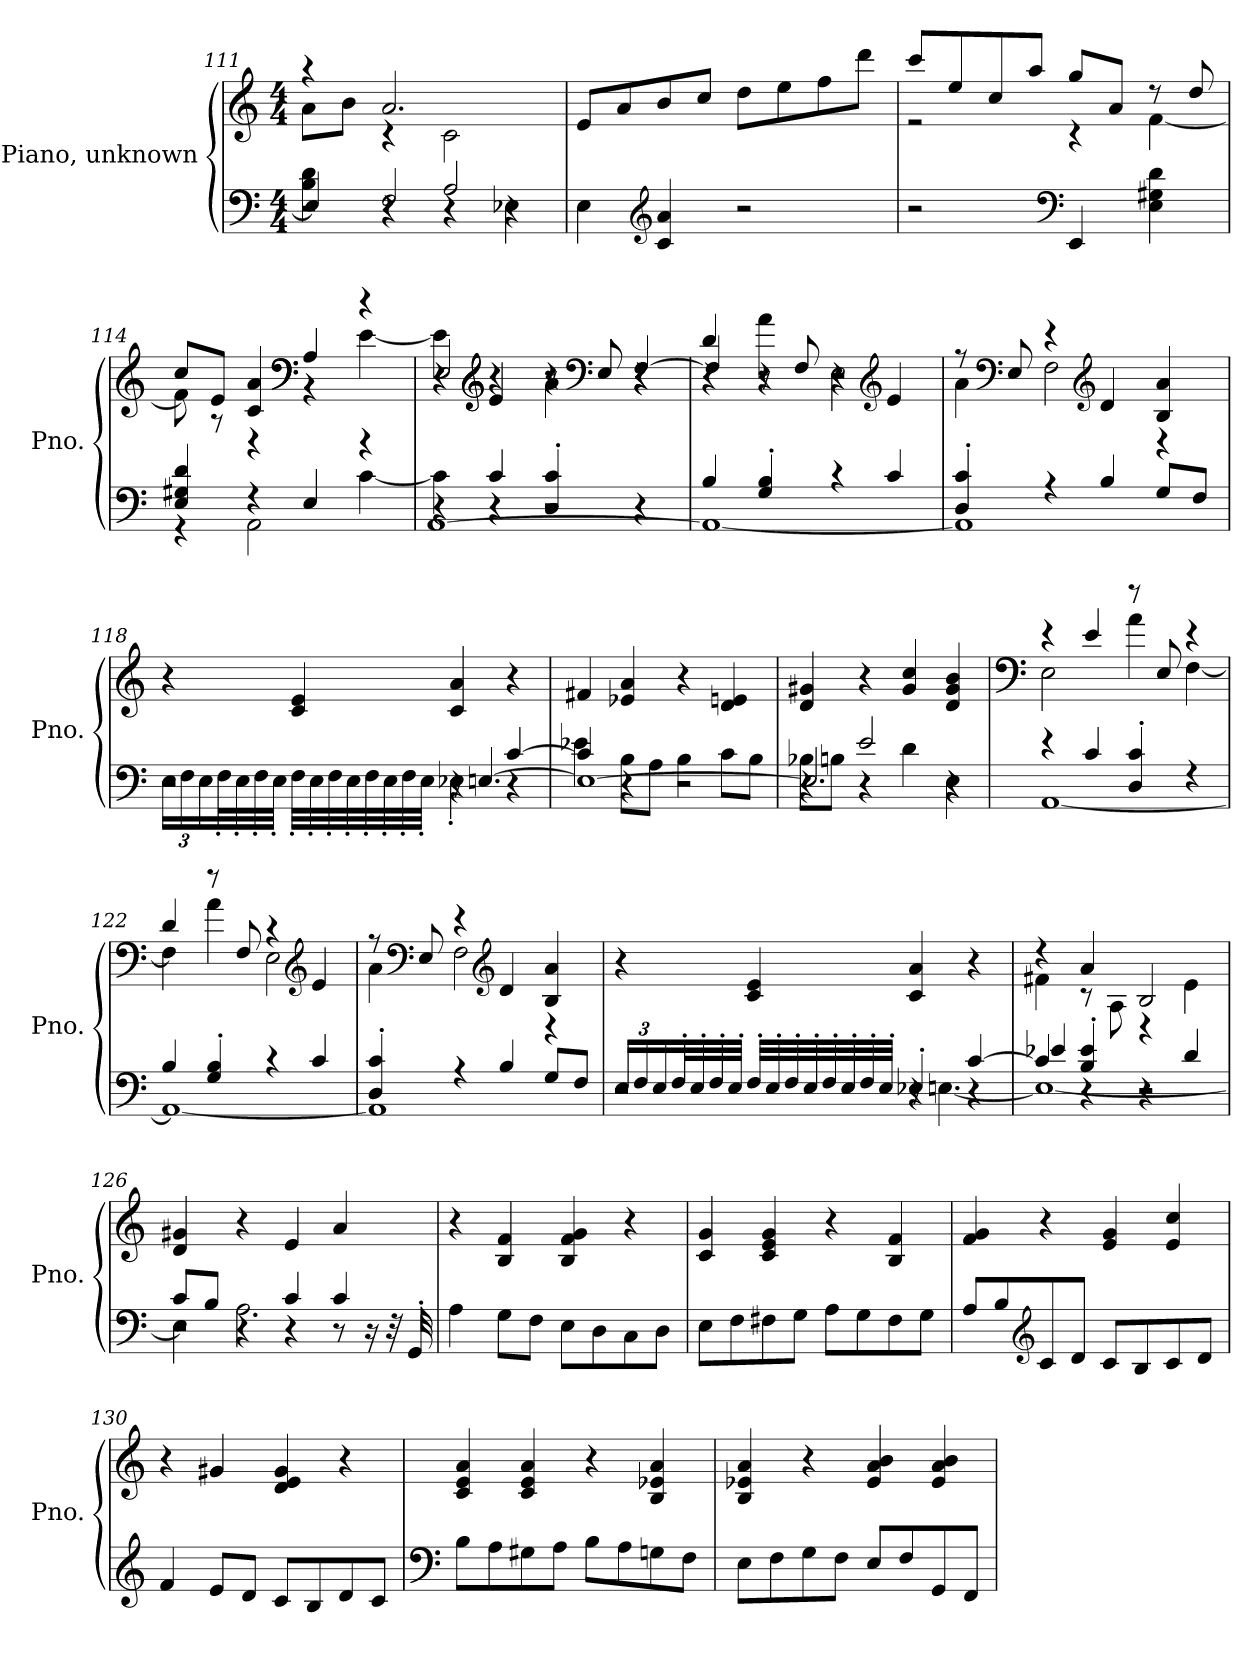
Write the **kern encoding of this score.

**kern	**kern
*part1	*part1
*staff2	*staff1
*I"Piano, unknown	*
*I'Pno.	*
*clefF4	*clefG2
*k[]	*k[]
*M4/4	*M4/4
=111	=111
*^	*^
*	*^	*	*
2r	4B\ 4d\	4E/]	4r	8a\L
.	.	.	.	8b\J
.	4r	2F/	2.a/	4r
2A/	4r	.	.	2c\
.	4E-X\	4r	.	.
*v	*v	*v	*	*
*	*v	*v
=112	=112
4E\	8e/L
.	8a/
*clefG2	*
4c/ 4a/	8b/
.	8cc/J
2r	8dd\L
.	8ee\
.	8ff\
.	8ddd\J
=113	=113
*	*^
2r	8ccc/L	2r
.	8ee/	.
.	8cc/	.
.	8aa/J	.
*clefF4	*	*
4EE/	8gg/L	4r
.	8a/J	.
4E\ 4G#X\ 4d\	8r	[4f\
.	8dd/	.
!!LO:LB:g=z	!!
=114	=114	=114
*^	*	*
4E/ 4G#X/ 4d/	4r	8cc/L	8f\]
.	.	8e/J	8r
4r	2AA\	4c/ 4a/	4r
*	*	*clefF4	*
4E/	.	4A/	4r
4r	[4c\	4r	[4e\
=115	=115	=115	=115
*	*^	*	*^
4r	4c\]	[1AA	4r	4e\]	2E/
*	*	*	*clefG2	*	*
4c/	4r	.	4e/	4r	.
4D/' 4c/'	2r	.	8r	4a\	4r
*	*	*	*clefF4	*	*
.	.	.	8E/	.	.
4r	.	.	4r	4r	[4F/
*	*v	*v	*	*	*
=116	=116	=116	=116	=116
4B/	1AA_	4d/	4r	4F/]
4G/' 4B/'	.	8r	4a\	4r
.	.	8F/	.	.
4r	.	4r	2E\	2r
*	*	*clefG2	*	*
4c/	.	4e/	.	.
*	*	*	*v	*v
=117	=117	=117	=117
4D/' 4c/'	1AA]	8r	4a\
*	*	*clefF4	*
.	.	8E/	.
4r	.	4r	2F\
*	*	*clefG2	*
4B/	.	4d/	.
8G/L	.	4B/ 4a/	4r
8F/J	.	.	.
*	*	*v	*v
!!LO:LB:g=z
=118	=118	=118
*	*Xbrackettup	*
*	*^	*
2r	24E\LL	2r	4r
.	24F\	.	.
.	24E\	.	.
.	32F'\L	.	.
.	32E'\	.	.
.	32F'\	.	.
.	32E'\JJJ	.	.
.	32F'\LLL	.	4c/ 4e/
.	32E'\	.	.
.	32F'\	.	.
.	32E'\	.	.
.	32F'\	.	.
.	32E'\	.	.
.	32F'\	.	.
.	32E'\JJJ	.	.
4r	4E-X'\	8r	4c/ 4a/
.	.	[4.En/	.
[4c/	4r	.	4r
=119	=119	=119	=119
4c/]	4e-X\	1E_	4f#X/
4r	8B\L	.	4e-X/ 4a/
.	8A\J	.	.
2r	4B\	.	4r
.	8c\L	.	4d/ 4en/
.	8B\J	.	.
=120	=120	=120	=120
4r	8B-X\L	2.E/]	4d/ 4g#X/
.	8Bn\J	.	.
2e/	4r	.	4r
.	4d\	.	4g#/ 4cc/
4r	4E\	4r	4d/ 4g#/ 4b/
*v	*v	*v	*
=121	=121
*	*clefF4
*^	*^
4r	[1AA	4r	2E\
4c/	.	4e/	.
4D/' 4c/'	.	8r	4a\
.	.	8E/	.
4r	.	4r	[4F\
!!LO:LB:g=z	!!
=122	=122	=122	=122
4B/	1AA_	4d/	4F\]
4G/' 4B/'	.	8r	4a\
.	.	8F/	.
4r	.	4r	2E\
*	*	*clefG2	*
4c/	.	4e/	.
=123	=123	=123	=123
4D/' 4c/'	1AA]	8r	4a\
*	*	*clefF4	*
.	.	8E/	.
4r	.	4r	2F\
*	*	*clefG2	*
4B/	.	4d/	.
8G/L	.	4B/ 4a/	4r
8F/J	.	.	.
*	*	*v	*v
=124	=124	=124
*	*^	*
2r	2r	24E/LL	4r
.	.	24F/	.
.	.	24E/	.
.	.	32F'/L	.
.	.	32E'/	.
.	.	32F'/	.
.	.	32E'/JJJ	.
.	.	32F'/LLL	4c/ 4e/
.	.	32E'/	.
.	.	32F'/	.
.	.	32E'/	.
.	.	32F'/	.
.	.	32E'/	.
.	.	32F'/	.
.	.	32E'/JJJ	.
4r	8r	4E-X'/	4c/ 4a/
.	[4.En\	.	.
[4c/	.	4r	4r
=125	=125	=125	=125
*	*	*	*^
4c/]	1E_	4e-X/	4r	4f#X\
4r	.	4B/' 4e-/'	4a/	8r
.	.	.	.	8A\
2r	.	4r	2B/	4r
.	.	4d/	.	4e\
*	*	*	*v	*v
!!LO:PB:g=z
=126	=126	=126	=126
2r	4E\]	8c/L	4d/ 4g#X/
.	.	8B/J	.
.	2.A\	4r	4r
4r	.	4c/	4e/
4c/	.	8r	4a/
.	.	16r	.
.	.	32r	.
.	.	32GG'/	.
*v	*v	*v	*
=127	=127
4A\	4r
8G\L	4B/ 4f/
8F\J	.
8E\L	4B/ 4f/ 4g/
8D\	.
8C\	4r
8D\J	.
=128	=128
8E\L	4c/ 4g/
8F\	.
8F#X\	4c/ 4e/ 4g/
8G\J	.
8A\L	4r
8G\	.
8F#\	4B/ 4f/
8G\J	.
=129	=129
8A/L	4f/ 4g/
8B/	.
*clefG2	*
8c/	4r
8d/J	.
8c/L	4e/ 4g/
8B/	.
8c/	4e/ 4cc/
8d/J	.
!!LO:LB:g=z
=130	=130
4f/	4r
8e/L	4g#X/
8d/J	.
8c/L	4d/ 4e/ 4g#/
8B/	.
8d/	4r
8c/J	.
=131	=131
*clefF4	*
8B\L	4c/ 4e/ 4a/
8A\	.
8G#X\	4c/ 4e/ 4a/
8A\J	.
8B\L	4r
8A\	.
8Gn\	4B/ 4e-X/ 4a/
8F\J	.
=132	=132
8E\L	4B/ 4e-X/ 4a/
8F\	.
8G\	4r
8F\J	.
8E/L	4e-/ 4a/ 4b/
8F/	.
8GG/	4e-/ 4a/ 4b/
8FF/J	.
=	=
*-	*-
